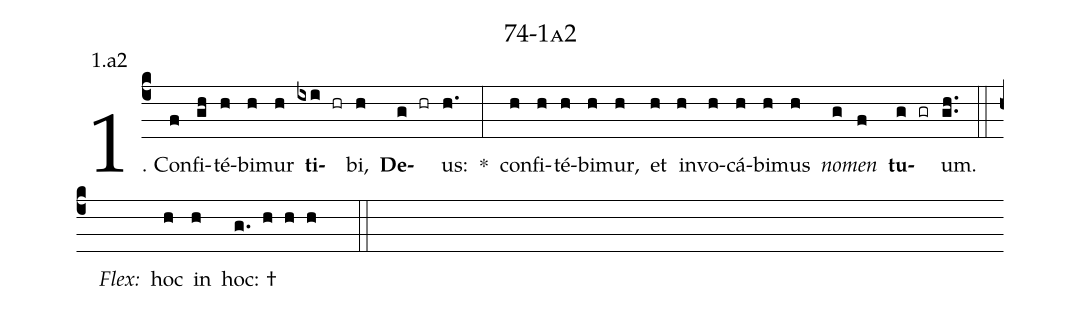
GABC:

name: 74-1a2;
annotation: 1.a2;
%%
(c4)1. Con(f)fi(gh)té(h)bi(h)mur(h) <b>ti</b>(ixi hr)bi,(h) <b>De</b>(g hr)us:(h.) *(:) con(h)fi(h)té(h)bi(h)mur,(h) et(h) in(h)vo(h)cá(h)bi(h)mus(h) <i>no</i>(g)<i>men</i>(f) <b>tu</b>(g gr)um.(gh..) (::)
<i>Flex:</i>()  hoc(h) in(h) hoc: †(g. h h h  ::)
